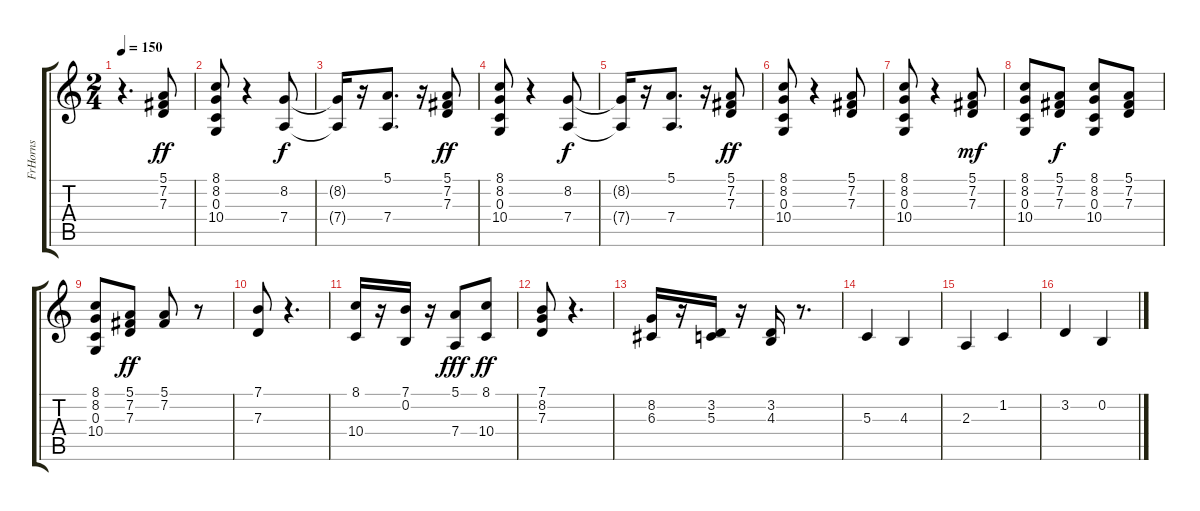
\track ("FrHorns" "FrHorns") {instrument frenchhorn}
\staff {score tabs}
\tuning (E4 B3 G3 D3 A2 E2) {hide}
\ts (2 4)
\tempo 150
\clef g2
\ks c
r.4{d dy mp} (5.1 7.2 7.3).8{dy ff} |
(8.1 8.2 0.3 10.4).8 r.4 (8.2 7.4).8{dy f} |
(8.2{t} 7.4{t}).16 r.16 (5.1 7.4).8{d} r.16 (5.1 7.2 7.3).8{dy ff} |
(8.1 8.2 0.3 10.4).8 r.4 (8.2 7.4).8{dy f} |
(8.2{t} 7.4{t}).16 r.16 (5.1 7.4).8{d} r.16 (5.1 7.2 7.3).8{dy ff} |
(8.1 8.2 0.3 10.4).8 r.4 (5.1 7.2 7.3).8 |
(8.1 8.2 0.3 10.4).8 r.4 (5.1 7.2 7.3).8{dy mf} |
(8.1 8.2 0.3 10.4).8 (5.1 7.2 7.3).8{dy f} (8.1 8.2 0.3 10.4).8 (5.1 7.2 7.3).8 |
(8.1 8.2 0.3 10.4).8 (5.1 7.2 7.3).8{dy ff} (5.1 7.2).8 r.8 |
(7.1 7.3).8 r.4{d} |
(8.1 10.4).16 r.16 (7.1 0.2).16 r.16 (5.1 7.4).8{dy fff} (8.1 10.4).8{dy ff} |
(7.1 8.2 7.3).8 r.4{d} |
(8.2 6.3).16 r.16 (3.2 5.3).16 r.16 (3.2 4.3).16 r.8{d} |
5.3.4 4.3.4 |
2.3.4 1.2.4 |
3.2.4 0.2.4
